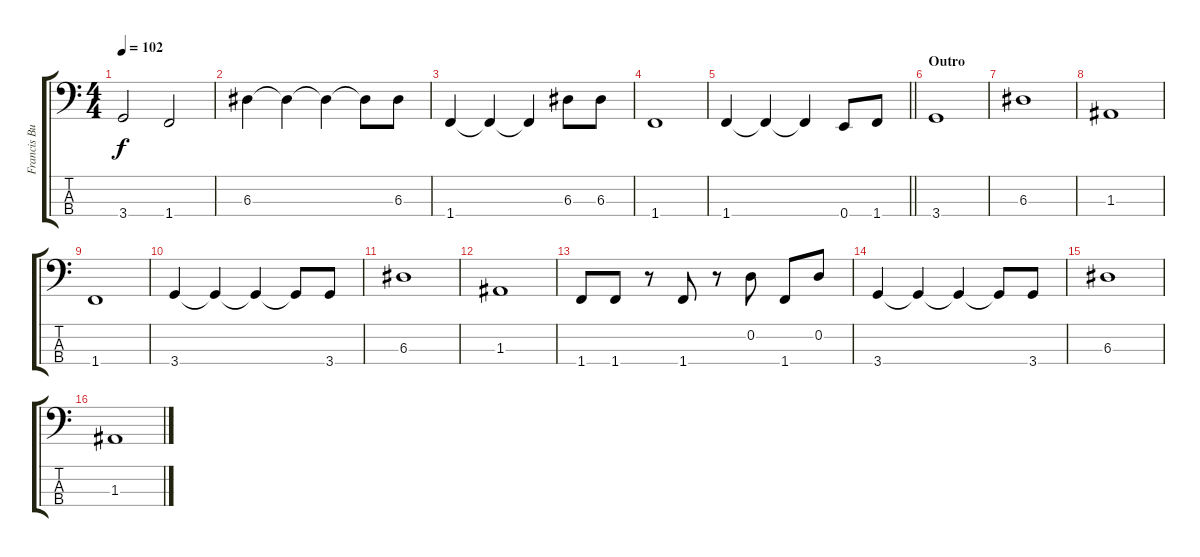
\track ("Francis Buchholz" "Francis Bu") {instrument electricbassfinger}
\staff {score tabs}
\tuning (G2 D2 A1 E1) {hide}
\ts (4 4)
\tempo 102
\clef f4
\ks c
3.4{t}.2{dy f} 1.4.2 |
6.3.4 6.3{t}.4 6.3{t}.4 6.3{t}.8 6.3.8 |
1.4.4 1.4{t}.4 1.4{t}.4 6.3.8 6.3.8 |
1.4.1 |
\barLineRight lightlight
1.4.4 1.4{t}.4 1.4{t}.4 0.4.8 1.4.8 |
\section ("" "Outro")
3.4.1 |
6.3.1 |
1.3.1 |
1.4.1 |
3.4.4 3.4{t}.4 3.4{t}.4 3.4{t}.8 3.4.8 |
6.3.1 |
1.3.1 |
1.4.8 1.4.8 r.8 1.4.8 r.8 0.2.8 1.4.8 0.2.8 |
3.4.4 3.4{t}.4 3.4{t}.4 3.4{t}.8 3.4.8 |
6.3.1 |
1.3.1
